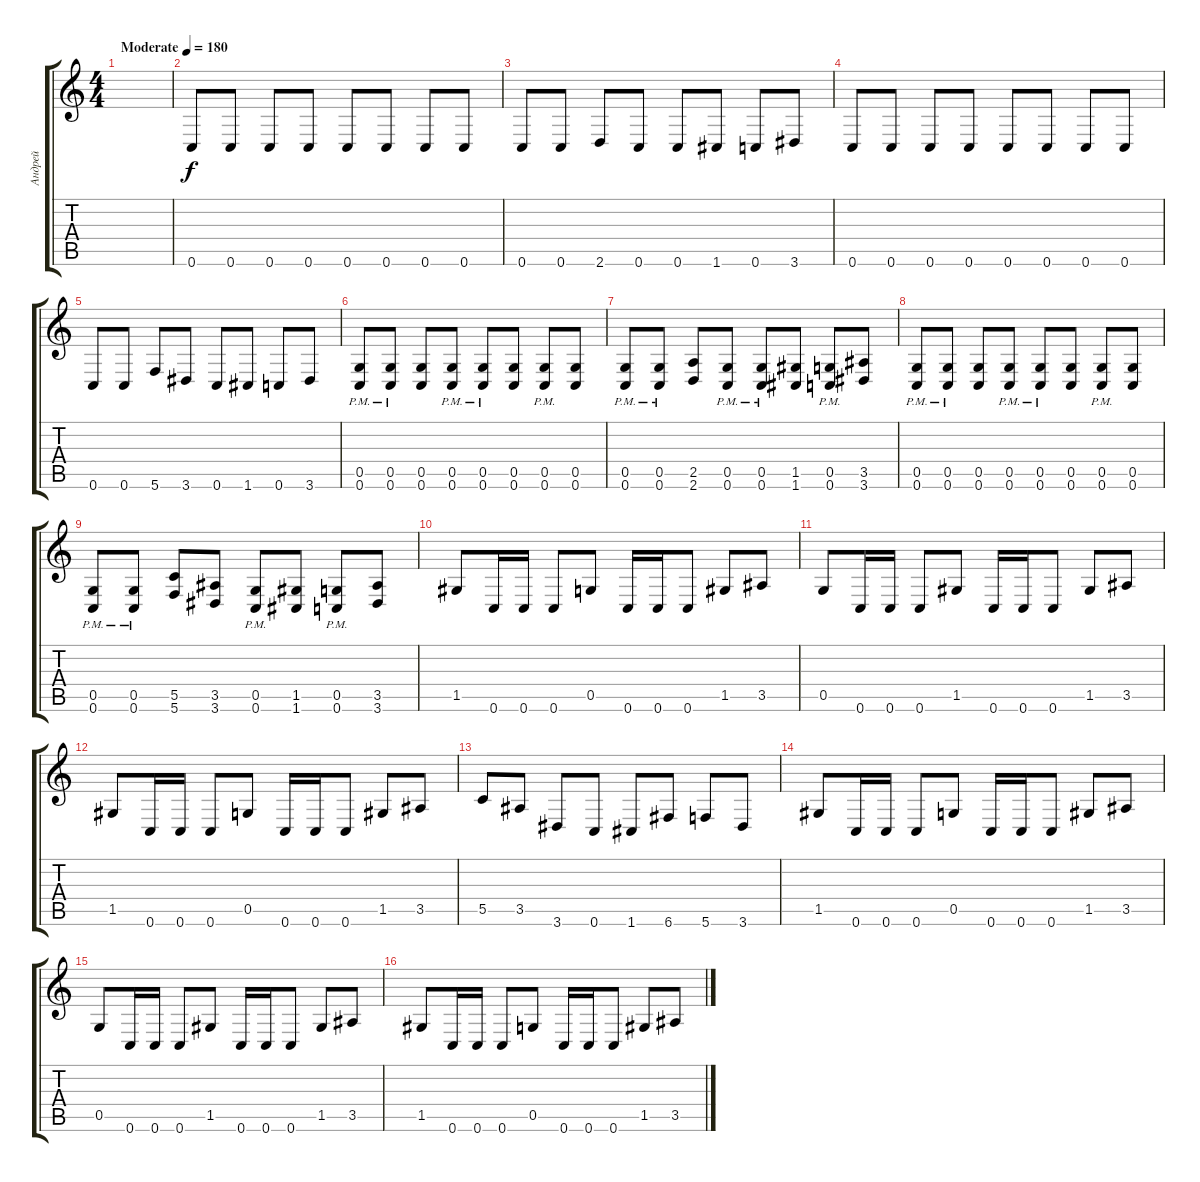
\track ("Андрей" "Андрей") {instrument distortionguitar}
\staff {score tabs}
\tuning (E4 C4 G3 C3 G2 C2) {hide}
\ts (4 4)
\tempo (180 "Moderate")
\clef g2
\ks c
|
0.6.8 0.6.8 0.6.8 0.6.8 0.6.8 0.6.8 0.6.8 0.6.8 |
0.6.8 0.6.8 2.6.8 0.6.8 0.6.8 1.6.8 0.6.8 3.6.8 |
0.6.8 0.6.8 0.6.8 0.6.8 0.6.8 0.6.8 0.6.8 0.6.8 |
0.6.8 0.6.8 5.6.8 3.6.8 0.6.8 1.6.8 0.6.8 3.6.8 |
(0.5{pm} 0.6{pm}).8 (0.5{pm} 0.6{pm}).8 (0.5 0.6).8 (0.5{pm} 0.6{pm}).8 (0.5{pm} 0.6{pm}).8 (0.5 0.6).8 (0.5{pm} 0.6{pm}).8 (0.5 0.6).8 |
(0.5{pm} 0.6{pm}).8 (0.5{pm} 0.6{pm}).8 (2.5 2.6).8 (0.5{pm} 0.6{pm}).8 (0.5{pm} 0.6{pm}).8 (1.5 1.6).8 (0.5{pm} 0.6{pm}).8 (3.5 3.6).8 |
(0.5{pm} 0.6{pm}).8 (0.5{pm} 0.6{pm}).8 (0.5 0.6).8 (0.5{pm} 0.6{pm}).8 (0.5{pm} 0.6{pm}).8 (0.5 0.6).8 (0.5{pm} 0.6{pm}).8 (0.5 0.6).8 |
(0.5{pm} 0.6{pm}).8 (0.5{pm} 0.6{pm}).8 (5.5 5.6).8 (3.5 3.6).8 (0.5{pm} 0.6{pm}).8 (1.5 1.6).8 (0.5{pm} 0.6{pm}).8 (3.5 3.6).8 |
1.5.8 0.6.16 0.6.16 0.6.8 0.5.8 0.6.16 0.6.16 0.6.8 1.5.8 3.5.8 |
0.5.8 0.6.16 0.6.16 0.6.8 1.5.8 0.6.16 0.6.16 0.6.8 1.5.8 3.5.8 |
1.5.8 0.6.16 0.6.16 0.6.8 0.5.8 0.6.16 0.6.16 0.6.8 1.5.8 3.5.8 |
5.5.8 3.5.8 3.6.8 0.6.8 1.6.8 6.6.8 5.6.8 3.6.8 |
1.5.8 0.6.16 0.6.16 0.6.8 0.5.8 0.6.16 0.6.16 0.6.8 1.5.8 3.5.8 |
0.5.8 0.6.16 0.6.16 0.6.8 1.5.8 0.6.16 0.6.16 0.6.8 1.5.8 3.5.8 |
1.5.8 0.6.16 0.6.16 0.6.8 0.5.8 0.6.16 0.6.16 0.6.8 1.5.8 3.5.8
